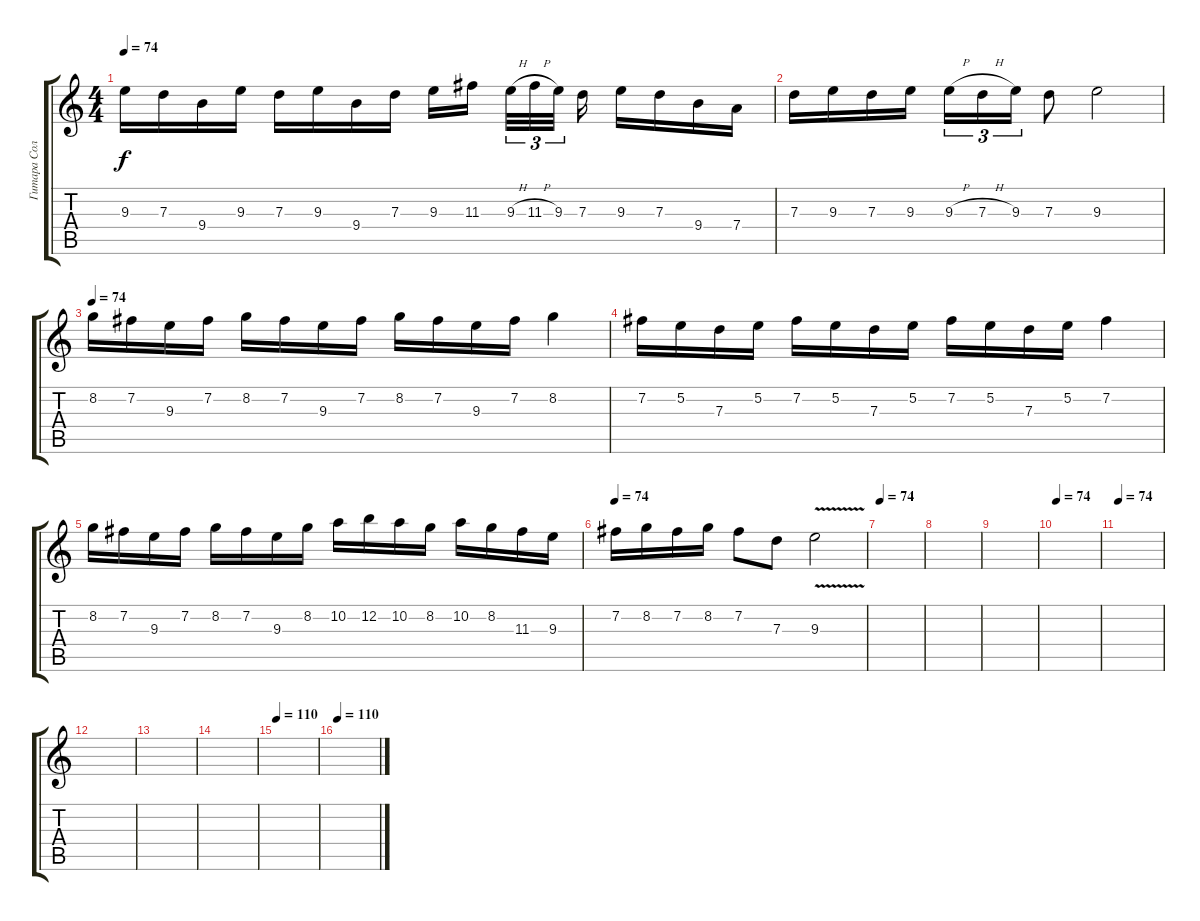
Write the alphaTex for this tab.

\track ("Гитара Соло 2" "Гитара Сол") {instrument overdrivenguitar}
\staff {score tabs}
\tuning (E4 B3 G3 D3 A2 E2) {hide}
\ts (4 4)
\tempo 74
\clef g2
\ks c
9.3.16{dy f} 7.3.16 9.4.16 9.3.16 7.3.16 9.3.16 9.4.16 7.3.16 9.3.16 11.3.16 9.3{h}.32{tu (3 2)} 11.3{h}.32{tu (3 2)} 9.3.32{tu (3 2)} 7.3.16 9.3.16 7.3.16 9.4.16 7.4.16 |
7.3.16 9.3.16 7.3.16 9.3.16 9.3{h}.16{tu (3 2)} 7.3{h}.16{tu (3 2)} 9.3.16{tu (3 2)} 7.3.8 9.3.2 |
\tempo 74
8.2.16 7.2.16 9.3.16 7.2.16 8.2.16 7.2.16 9.3.16 7.2.16 8.2.16 7.2.16 9.3.16 7.2.16 8.2.4 |
7.2.16 5.2.16 7.3.16 5.2.16 7.2.16 5.2.16 7.3.16 5.2.16 7.2.16 5.2.16 7.3.16 5.2.16 7.2.4 |
8.2.16 7.2.16 9.3.16 7.2.16 8.2.16 7.2.16 9.3.16 8.2.16 10.2.16 12.2.16 10.2.16 8.2.16 10.2.16 8.2.16 11.3.16 9.3.16 |
\tempo 74
7.2.16 8.2.16 7.2.16 8.2.16 7.2.8 7.3.8 9.3{v}.2 |
\tempo 74
|
|
|
\tempo 74
|
\tempo 74
|
|
|
|
\tempo 110
|
\tempo 110
